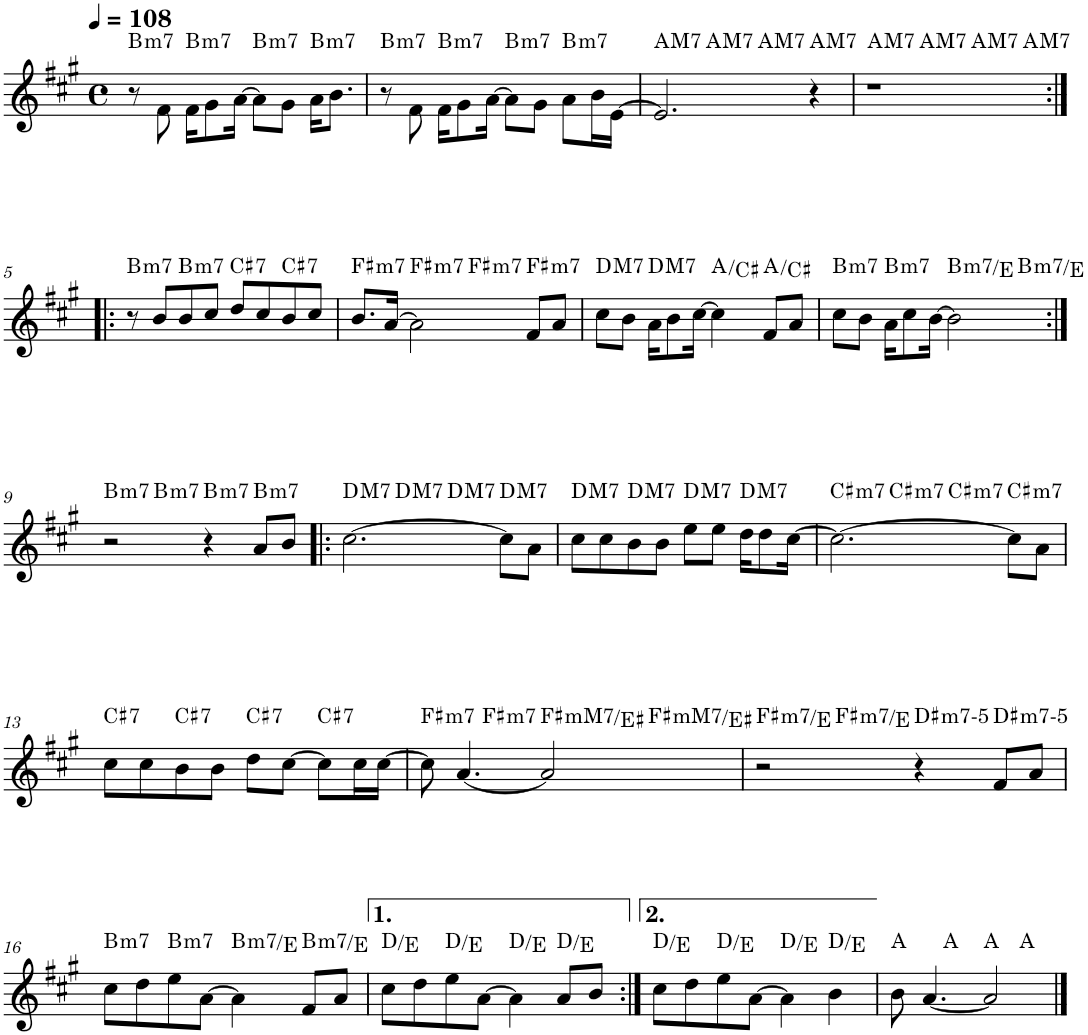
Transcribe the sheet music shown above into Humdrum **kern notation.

**kern	**harte
*part1	*part1
*staff1	*
*I"Piano	*
*I'Pno.	*
*clefG2	*
*k[f#c#g#]	*
*A:	*
*M4/4	*
*met(c)	*
*MM108	*
=1	=1
!	!LO:H:kt=m7
8r	B:min7
8f#\	.
!	!LO:H:kt=m7
16f#\KL	B:min7
8g#\	.
[16a\Jk	.
!	!LO:H:kt=m7
8a\L]	B:min7
8g#\J	.
!	!LO:H:kt=m7
16a\KL	B:min7
8.b\J	.
=2	=2
!	!LO:H:kt=m7
8r	B:min7
8f#\	.
!	!LO:H:kt=m7
16f#\KL	B:min7
8g#\	.
[16a\Jk	.
!	!LO:H:kt=m7
8a\L]	B:min7
8g#\J	.
!	!LO:H:kt=m7
8a\L	B:min7
16b\L	.
[16e\JJ	.
=3	=3
!	!LO:H:kt=M7
*^	*
*	*^	*
2.e/]	4ryy	2ryy	A:maj7
!	!	!	!LO:H:kt=M7
.	2.ryy	.	A:maj7
!	!	!	!LO:H:kt=M7
.	.	2ryy	A:maj7
!	!	!	!LO:H:kt=M7
4r	.	.	A:maj7
=4	=4	=4	=4
!	!	!	!LO:H:kt=M7
*	*	*^	*
1r	4ryy	2ryy	2.ryy	A:maj7
!	!	!	!	!LO:H:kt=M7
.	2.ryy	.	.	A:maj7
!	!	!	!	!LO:H:kt=M7
.	.	2ryy	.	A:maj7
!	!	!	!	!LO:H:kt=M7
.	.	.	4ryy	A:maj7
!!LO:LB:g=z	!!	!!	!!
=5:|!|:	=5:|!|:	=5:|!|:	=5:|!|:	=5:|!|:
!	!	!	!	!LO:H:kt=m7
*v	*v	*v	*v	*
8r	B:min7
8b/L	.
!	!LO:H:kt=m7
8b/	B:min7
8cc#/J	.
!	!LO:H:kt=7
8dd/L	C#:7
8cc#/	.
!	!LO:H:kt=7
8b/	C#:7
8cc#/J	.
=6	=6
!	!LO:H:kt=m7
*^	*
8.b/L	2ryy	F#:min7
[16a/Jk	.	.
!	!	!LO:H:kt=m7
2a\]	.	F#:min7
!	!	!LO:H:kt=m7
.	2ryy	F#:min7
!	!	!LO:H:kt=m7
8f#/L	.	F#:min7
8a/J	.	.
=7	=7	=7
!	!	!LO:H:kt=M7
*v	*v	*
8cc#\L	D:maj7
8b\J	.
!	!LO:H:kt=M7
16a\KL	D:maj7
8b\	.
[16cc#\Jk	.
4cc#\]	A:maj/3
8f#/L	A:maj/3
8a/J	.
=8	=8
!	!LO:H:kt=m7
*^	*
8cc#\L	2.ryy	B:min7
8b\J	.	.
!	!	!LO:H:kt=m7
16a\KL	.	B:min7
8cc#\	.	.
[16b\Jk	.	.
!	!	!LO:H:kt=m7
2b\]	.	B:min7/4
!	!	!LO:H:kt=m7
.	4ryy	B:min7/4
!!LO:LB:g=z	!!
=9:|!	=9:|!	=9:|!
!	!	!LO:H:kt=m7
2r	4ryy	B:min7
!	!	!LO:H:kt=m7
.	2.ryy	B:min7
!	!	!LO:H:kt=m7
4r	.	B:min7
!	!	!LO:H:kt=m7
8a/L	.	B:min7
8b/J	.	.
=10!|:	=10!|:	=10!|:
!	!	!LO:H:kt=M7
*	*^	*
[2.cc#\	4ryy	2ryy	D:maj7
!	!	!	!LO:H:kt=M7
.	2.ryy	.	D:maj7
!	!	!	!LO:H:kt=M7
.	.	2ryy	D:maj7
!	!	!	!LO:H:kt=M7
8cc#\L]	.	.	D:maj7
8a\J	.	.	.
=11	=11	=11	=11
!	!	!	!LO:H:kt=M7
*v	*v	*v	*
8cc#\L	D:maj7
8cc#\	.
!	!LO:H:kt=M7
8b\	D:maj7
8b\J	.
!	!LO:H:kt=M7
8ee\L	D:maj7
8ee\J	.
!	!LO:H:kt=M7
16dd\KL	D:maj7
8dd\	.
[16cc#\Jk	.
=12	=12
!	!LO:H:kt=m7
*^	*
*	*^	*
2.cc#\_	4ryy	2ryy	C#:min7
!	!	!	!LO:H:kt=m7
.	2.ryy	.	C#:min7
!	!	!	!LO:H:kt=m7
.	.	2ryy	C#:min7
!	!	!	!LO:H:kt=m7
8cc#\L]	.	.	C#:min7
8a\J	.	.	.
!!LO:LB:g=z	!!	!!
=13	=13	=13	=13
!	!	!	!LO:H:kt=7
*v	*v	*v	*
8cc#\L	C#:7
8cc#\	.
!	!LO:H:kt=7
8b\	C#:7
8b\J	.
!	!LO:H:kt=7
8dd\L	C#:7
[8cc#\J	.
!	!LO:H:kt=7
8cc#\L]	C#:7
16cc#\L	.
[16cc#\JJ	.
=14	=14
!	!LO:H:kt=m7
*^	*
*	*^	*
8cc#\]	4ryy	2.ryy	F#:min7
[4.a/	.	.	.
!	!	!	!LO:H:kt=m7
.	2.ryy	.	F#:min7
!	!	!	!LO:H:kt=mM7
2a/]	.	.	F#:minmaj7/7
!	!	!	!LO:H:kt=mM7
.	.	4ryy	F#:minmaj7/7
=15	=15	=15	=15
!	!	!	!LO:H:kt=m7
*	*v	*v	*
2r	4ryy	F#:min7/b7
!	!	!LO:H:kt=m7
.	2.ryy	F#:min7/b7
!	!	!LO:H:kt=m7-5
4r	.	D#:hdim7
!	!	!LO:H:kt=m7-5
8f#/L	.	D#:hdim7
8a/J	.	.
!!LO:LB:g=z	!!
=16	=16	=16
!	!	!LO:H:kt=m7
*v	*v	*
8cc#\L	B:min7
8dd\	.
!	!LO:H:kt=m7
8ee\	B:min7
[8a\J	.
!	!LO:H:kt=m7
4a\]	B:min7/4
!	!LO:H:kt=m7
8f#/L	B:min7/4
8a/J	.
=17	=17
8cc#\L	D:maj/2
8dd\	.
8ee\	D:maj/2
[8a\J	.
4a\]	D:maj/2
8a/L	D:maj/2
8b/J	.
=18:|!	=18:|!
8cc#\L	D:maj/2
8dd\	.
8ee\	D:maj/2
[8a\J	.
4a\]	D:maj/2
4b\	D:maj/2
=19	=19
*^	*
*	*^	*
8b\	4ryy	2.ryy	A:maj
[4.a/	.	.	.
.	2.ryy	.	A:maj
2a/]	.	.	A:maj
.	.	4ryy	A:maj
*v	*v	*v	*
==	==
*-	*-
